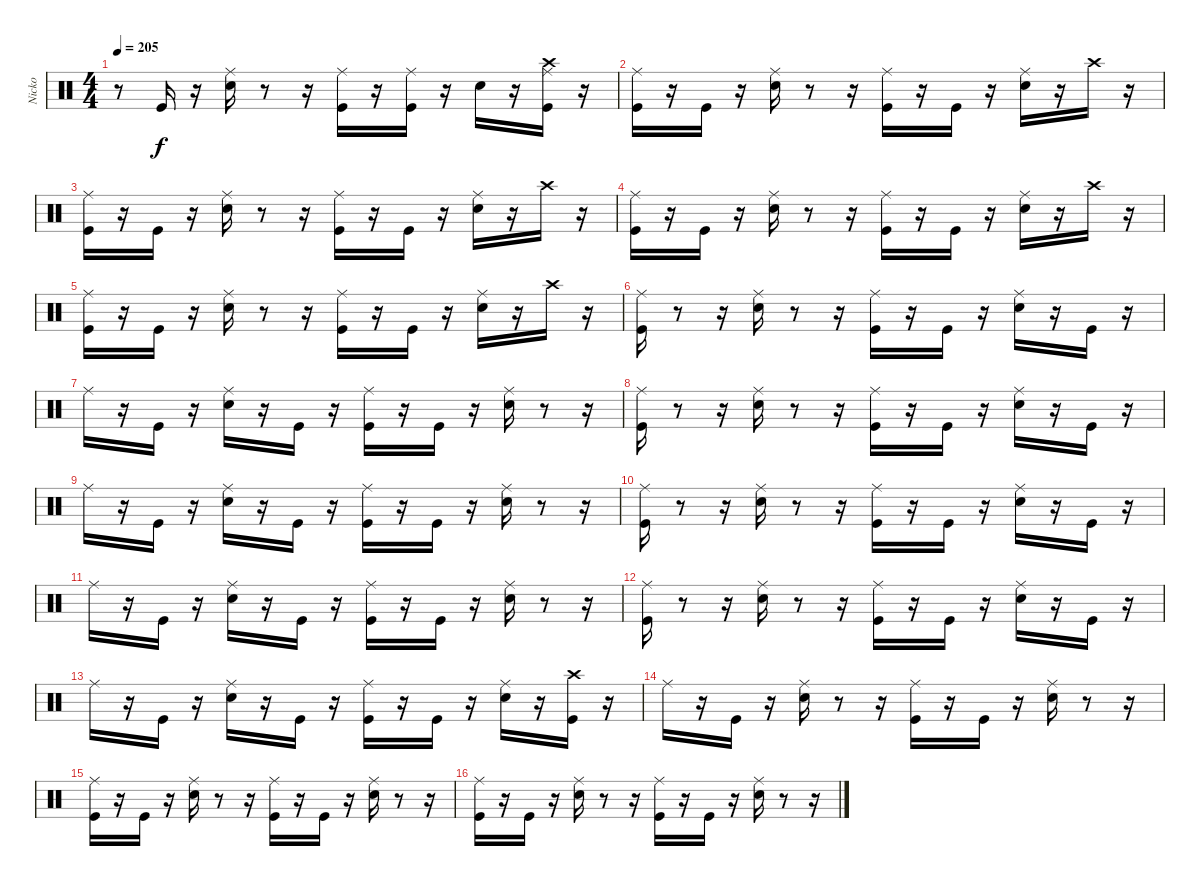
\track ("Nicko" "Nicko") {instrument percussion}
\staff {score}
\articulation defaults
\ts (4 4)
\tempo 205
\clef neutral
\ks c
r.8{dy f} "Kick (hit)".16 r.16 ("Snare (hit) 2" "Ride (middle)").16 r.8 r.16 ("Kick (hit)" "Ride (middle)").16 r.16 ("Ride (middle)" "Kick (hit)").16 r.16 "Snare (hit) 2".16 r.16 ("Kick (hit)" "Crash high (hit)" "Ride (middle)").16 r.16 |
("Ride (middle)" "Kick (hit)").16 r.16 "Kick (hit)".16 r.16 ("Ride (middle)" "Snare (hit) 2").16 r.8 r.16 ("Kick (hit)" "Ride (middle)").16 r.16 "Kick (hit)".16 r.16 ("Ride (middle)" "Snare (hit) 2").16 r.16 "Crash high (hit)".16 r.16 |
("Ride (middle)" "Kick (hit)").16 r.16 "Kick (hit)".16 r.16 ("Ride (middle)" "Snare (hit) 2").16 r.8 r.16 ("Ride (middle)" "Kick (hit)").16 r.16 "Kick (hit)".16 r.16 ("Ride (middle)" "Snare (hit) 2").16 r.16 "Crash high (hit)".16 r.16 |
("Ride (middle)" "Kick (hit)").16 r.16 "Kick (hit)".16 r.16 ("Ride (middle)" "Snare (hit) 2").16 r.8 r.16 ("Ride (middle)" "Kick (hit)").16 r.16 "Kick (hit)".16 r.16 ("Ride (middle)" "Snare (hit) 2").16 r.16 "Crash high (hit)".16 r.16 |
("Ride (middle)" "Kick (hit)").16 r.16 "Kick (hit)".16 r.16 ("Ride (middle)" "Snare (hit) 2").16 r.8 r.16 ("Ride (middle)" "Kick (hit)").16 r.16 "Kick (hit)".16 r.16 ("Ride (middle)" "Snare (hit) 2").16 r.16 "Crash high (hit)".16 r.16 |
("Ride (middle)" "Kick (hit)").16 r.8 r.16 ("Ride (middle)" "Snare (hit) 2").16 r.8 r.16 ("Ride (middle)" "Kick (hit)").16 r.16 "Kick (hit)".16 r.16 ("Ride (middle)" "Snare (hit) 2").16 r.16 "Kick (hit)".16 r.16 |
"Ride (middle)".16 r.16 "Kick (hit)".16 r.16 ("Ride (middle)" "Snare (hit) 2").16 r.16 "Kick (hit)".16 r.16 ("Ride (middle)" "Kick (hit)").16 r.16 "Kick (hit)".16 r.16 ("Ride (middle)" "Snare (hit) 2").16 r.8 r.16 |
("Ride (middle)" "Kick (hit)").16 r.8 r.16 ("Ride (middle)" "Snare (hit) 2").16 r.8 r.16 ("Ride (middle)" "Kick (hit)").16 r.16 "Kick (hit)".16 r.16 ("Ride (middle)" "Snare (hit) 2").16 r.16 "Kick (hit)".16 r.16 |
"Ride (middle)".16 r.16 "Kick (hit)".16 r.16 ("Ride (middle)" "Snare (hit) 2").16 r.16 "Kick (hit)".16 r.16 ("Ride (middle)" "Kick (hit)").16 r.16 "Kick (hit)".16 r.16 ("Ride (middle)" "Snare (hit) 2").16 r.8 r.16 |
("Ride (middle)" "Kick (hit)").16 r.8 r.16 ("Ride (middle)" "Snare (hit) 2").16 r.8 r.16 ("Ride (middle)" "Kick (hit)").16 r.16 "Kick (hit)".16 r.16 ("Ride (middle)" "Snare (hit) 2").16 r.16 "Kick (hit)".16 r.16 |
"Ride (middle)".16 r.16 "Kick (hit)".16 r.16 ("Ride (middle)" "Snare (hit) 2").16 r.16 "Kick (hit)".16 r.16 ("Ride (middle)" "Kick (hit)").16 r.16 "Kick (hit)".16 r.16 ("Ride (middle)" "Snare (hit) 2").16 r.8 r.16 |
("Ride (middle)" "Kick (hit)").16 r.8 r.16 ("Ride (middle)" "Snare (hit) 2").16 r.8 r.16 ("Ride (middle)" "Kick (hit)").16 r.16 "Kick (hit)".16 r.16 ("Ride (middle)" "Snare (hit) 2").16 r.16 "Kick (hit)".16 r.16 |
"Ride (middle)".16 r.16 "Kick (hit)".16 r.16 ("Ride (middle)" "Snare (hit) 2").16 r.16 "Kick (hit)".16 r.16 ("Ride (middle)" "Kick (hit)").16 r.16 "Kick (hit)".16 r.16 ("Ride (middle)" "Snare (hit) 2").16 r.16 ("Kick (hit)" "Crash high (hit)").16 r.16 |
"Ride (middle)".16 r.16 "Kick (hit)".16 r.16 ("Ride (middle)" "Snare (hit) 2").16 r.8 r.16 ("Ride (middle)" "Kick (hit)").16 r.16 "Kick (hit)".16 r.16 ("Ride (middle)" "Snare (hit) 2").16 r.8 r.16 |
("Ride (middle)" "Kick (hit)").16 r.16 "Kick (hit)".16 r.16 ("Ride (middle)" "Snare (hit) 2").16 r.8 r.16 ("Ride (middle)" "Kick (hit)").16 r.16 "Kick (hit)".16 r.16 ("Ride (middle)" "Snare (hit) 2").16 r.8 r.16 |
("Ride (middle)" "Kick (hit)").16 r.16 "Kick (hit)".16 r.16 ("Snare (hit) 2" "Ride (middle)").16 r.8 r.16 ("Ride (middle)" "Kick (hit)").16 r.16 "Kick (hit)".16 r.16 ("Ride (middle)" "Snare (hit) 2").16 r.8 r.16
